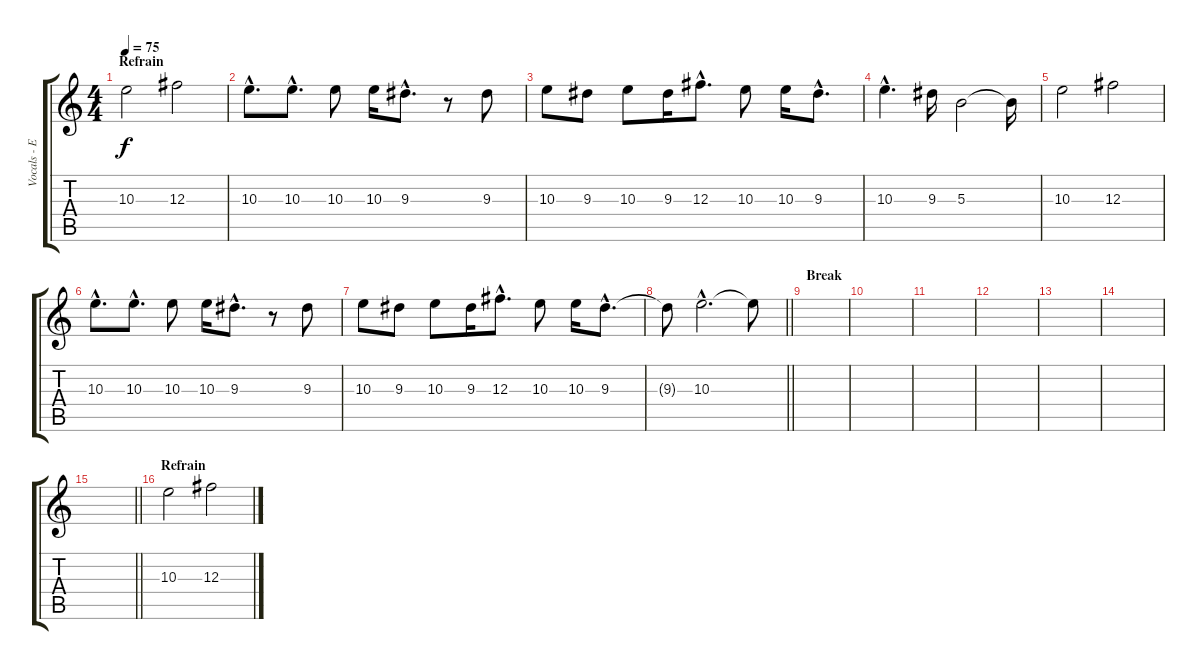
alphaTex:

\track ("Vocals - Eric Victorino" "Vocals - E") {instrument overdrivenguitar}
\staff {score tabs}
\tuning (Eb4 Bb3 Gb3 Db3 Ab2 Db2) {hide}
\ts (4 4)
\section ("" "Refrain")
\tempo 75
\clef g2
\ks c
10.3.2{dy f} 12.3.2 |
10.3{hac}.8{d} 10.3{hac}.8{d} 10.3.8 10.3.16 9.3{hac}.8{d} r.8 9.3.8 |
10.3.8 9.3.8 10.3.8 9.3.16 12.3{hac}.8{d} 10.3.8 10.3.16 9.3{hac}.8{d} |
10.3{hac}.4{d} 9.3.16 5.3.2 5.3{t}.16 |
10.3.2 12.3.2 |
10.3{hac}.8{d} 10.3{hac}.8{d} 10.3.8 10.3.16 9.3{hac}.8{d} r.8 9.3.8 |
10.3.8 9.3.8 10.3.8 9.3.16 12.3{hac}.8{d} 10.3.8 10.3.16 9.3{hac}.8{d} |
\barLineRight lightlight
9.3{t}.8 10.3{hac}.2{d} 10.3{t}.8 |
\section ("" "Break")
|
|
|
|
|
|
\barLineRight lightlight
|
\section ("" "Refrain")
10.3.2 12.3.2
